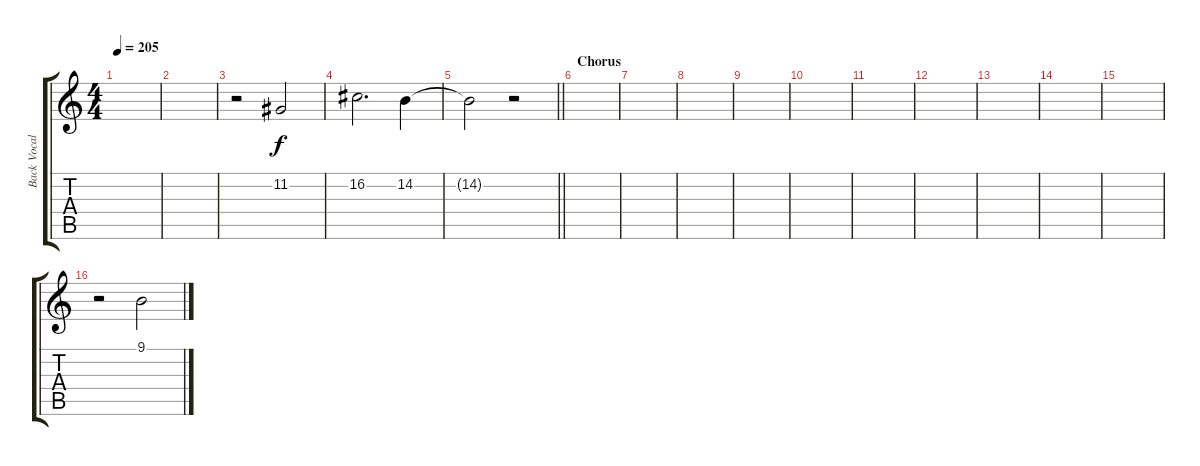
\track ("Back Vocals" "Back Vocal") {instrument altosax}
\staff {score tabs}
\tuning (D4 A3 F3 C3 G2 D2) {hide}
\ts (4 4)
\tempo 205
\clef g2
\ks c
|
|
r.2{volume 16} 11.2.2 |
16.2.2{d} 14.2.4 |
\barLineRight lightlight
14.2{t}.2 r.2 |
\section ("" "Chorus")
|
|
|
|
|
|
|
|
|
|
r.2 9.1.2
